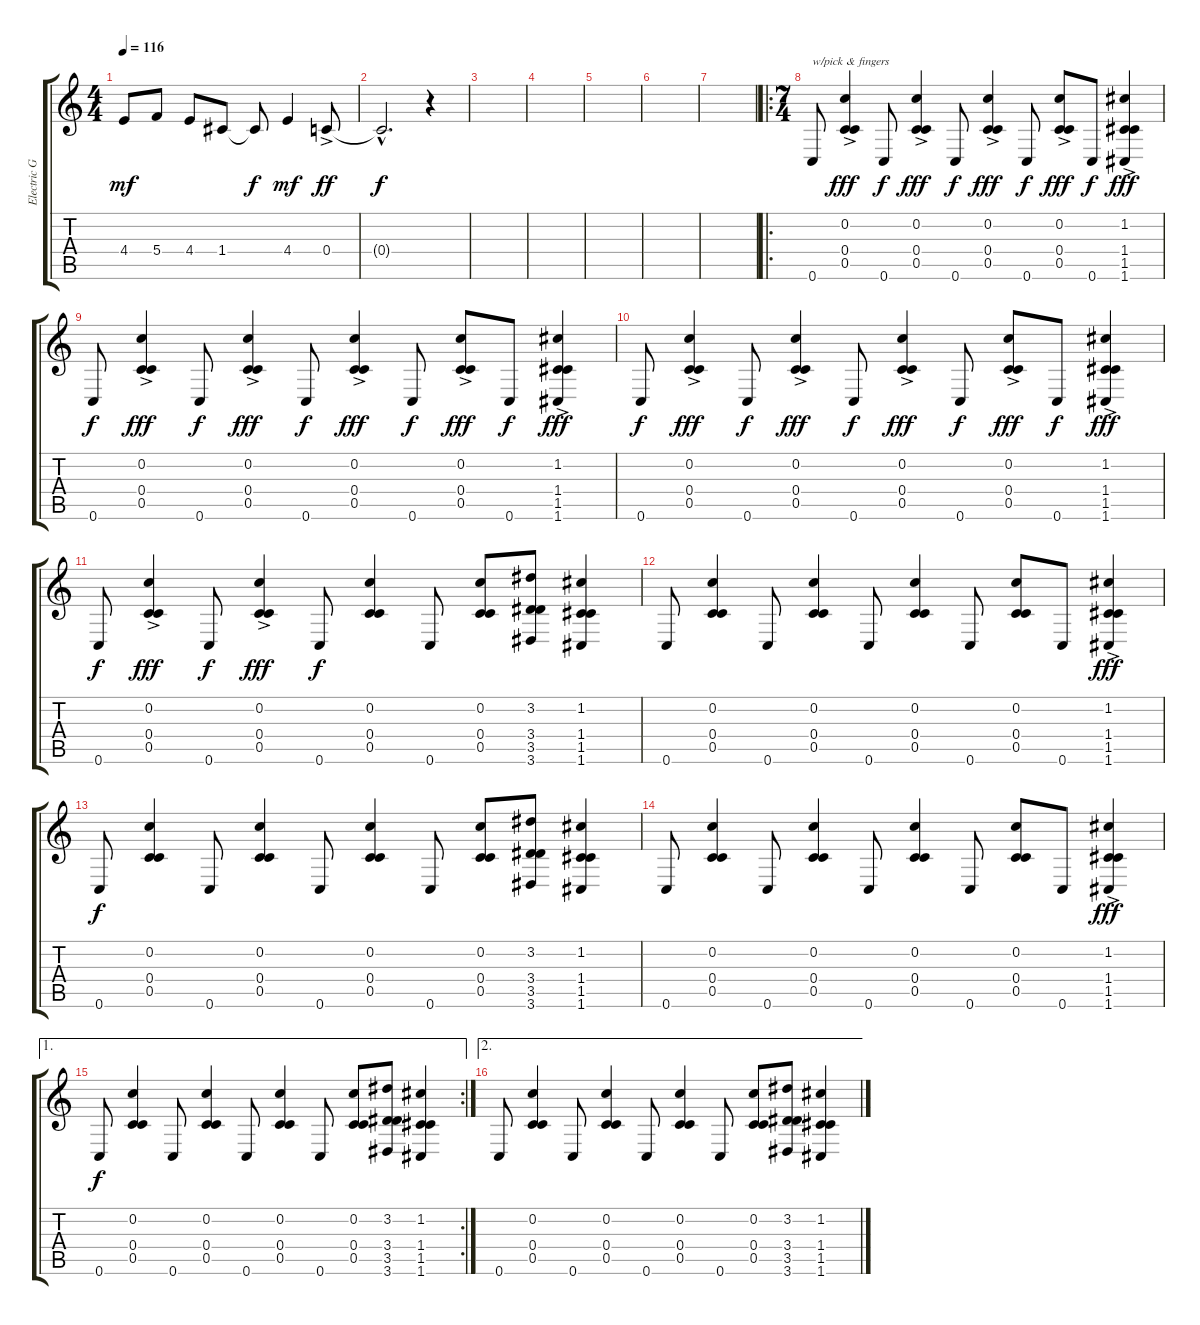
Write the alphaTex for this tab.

\track ("Electric Guitar 1" "Electric G") {instrument distortionguitar}
\staff {score tabs}
\tuning (F4 C4 G3 C3 C3 C2) {hide}
\ts (4 4)
\tempo 116
\clef g2
\ks c
4.4.8{dy mf} 5.4.8 4.4.8 1.4.8 1.4{t}.8{dy f} 4.4.4{dy mf} 0.4{ac}.8{dy ff} |
0.4{hac t}.2{d dy f} r.4 |
|
|
|
|
|
\ro
\ts (7 4)
0.6.8{txt "w/pick & fingers"} (0.2{ac} 0.4{ac} 0.5{ac}).4{dy fff} 0.6.8{dy f} (0.2{ac} 0.4{ac} 0.5{ac}).4{dy fff} 0.6.8{dy f} (0.2{ac} 0.4{ac} 0.5{ac}).4{dy fff} 0.6.8{dy f} (0.2{ac} 0.4{ac} 0.5{ac}).8{dy fff} 0.6.8{dy f} (1.2{ac} 1.4{ac} 1.5{ac} 1.6{ac}).4{dy fff} |
0.6.8{dy f} (0.2{ac} 0.4{ac} 0.5{ac}).4{dy fff} 0.6.8{dy f} (0.2{ac} 0.4{ac} 0.5{ac}).4{dy fff} 0.6.8{dy f} (0.2{ac} 0.4{ac} 0.5{ac}).4{dy fff} 0.6.8{dy f} (0.2{ac} 0.4{ac} 0.5{ac}).8{dy fff} 0.6.8{dy f} (1.2{ac} 1.4{ac} 1.5{ac} 1.6{ac}).4{dy fff} |
0.6.8{dy f} (0.2{ac} 0.4{ac} 0.5{ac}).4{dy fff} 0.6.8{dy f} (0.2{ac} 0.4{ac} 0.5{ac}).4{dy fff} 0.6.8{dy f} (0.2{ac} 0.4{ac} 0.5{ac}).4{dy fff} 0.6.8{dy f} (0.2{ac} 0.4{ac} 0.5{ac}).8{dy fff} 0.6.8{dy f} (1.2{ac} 1.4{ac} 1.5{ac} 1.6{ac}).4{dy fff} |
0.6.8{dy f} (0.2{ac} 0.4{ac} 0.5{ac}).4{dy fff} 0.6.8{dy f} (0.2{ac} 0.4{ac} 0.5{ac}).4{dy fff} 0.6.8{dy f} (0.2 0.4 0.5).4 0.6.8 (0.2 0.4 0.5).8 (3.2 3.4 3.5 3.6).8 (1.2 1.4 1.5 1.6).4 |
0.6.8 (0.2 0.4 0.5).4 0.6.8 (0.2 0.4 0.5).4 0.6.8 (0.2 0.4 0.5).4 0.6.8 (0.2 0.4 0.5).8 0.6.8 (1.2{ac} 1.4{ac} 1.5{ac} 1.6{ac}).4{dy fff} |
0.6.8{dy f} (0.2 0.4 0.5).4 0.6.8 (0.2 0.4 0.5).4 0.6.8 (0.2 0.4 0.5).4 0.6.8 (0.2 0.4 0.5).8 (3.2 3.4 3.5 3.6).8 (1.2 1.4 1.5 1.6).4 |
0.6.8 (0.2 0.4 0.5).4 0.6.8 (0.2 0.4 0.5).4 0.6.8 (0.2 0.4 0.5).4 0.6.8 (0.2 0.4 0.5).8 0.6.8 (1.2{ac} 1.4{ac} 1.5{ac} 1.6{ac}).4{dy fff} |
\ae 1
\rc 2
0.6.8{dy f} (0.2 0.4 0.5).4 0.6.8 (0.2 0.4 0.5).4 0.6.8 (0.2 0.4 0.5).4 0.6.8 (0.2 0.4 0.5).8 (3.2 3.4 3.5 3.6).8 (1.2 1.4 1.5 1.6).4 |
\ae 2
0.6.8 (0.2 0.4 0.5).4 0.6.8 (0.2 0.4 0.5).4 0.6.8 (0.2 0.4 0.5).4 0.6.8 (0.2 0.4 0.5).8 (3.2 3.4 3.5 3.6).8 (1.2 1.4 1.5 1.6).4
